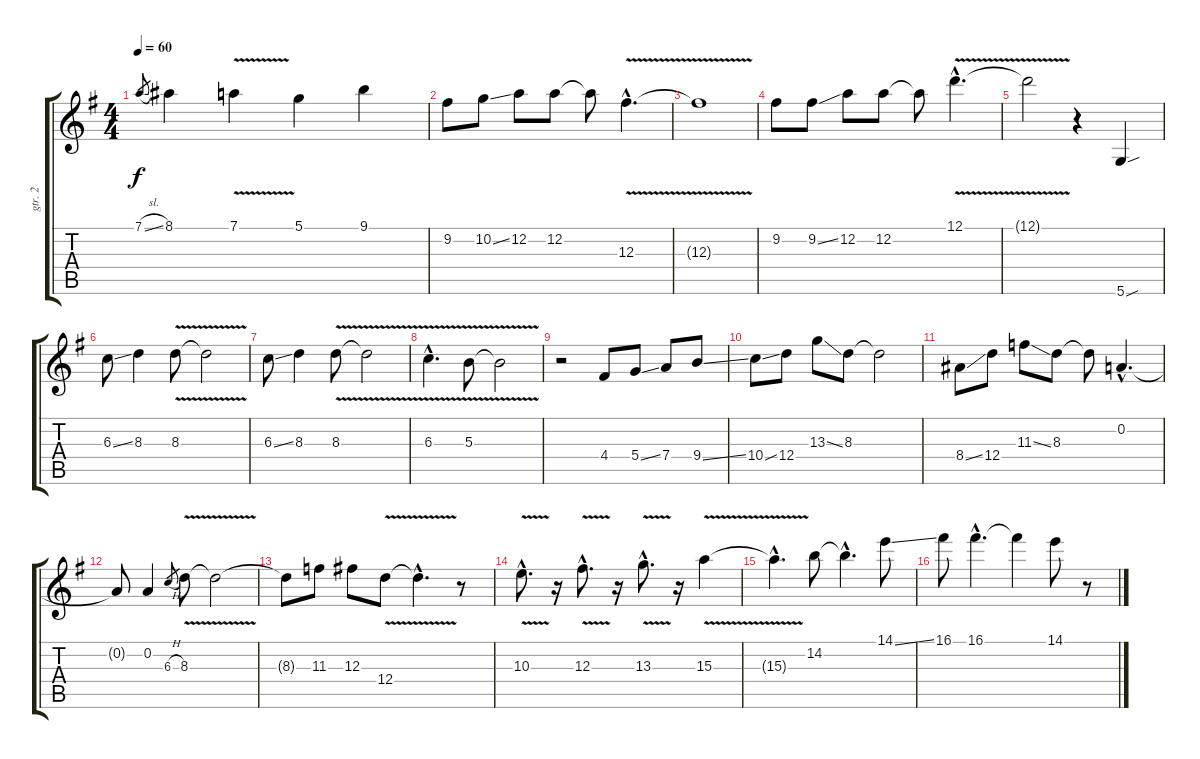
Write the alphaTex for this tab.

\track ("gtr. 2" "gtr. 2") {instrument acousticguitarnylon}
\staff {score tabs}
\tuning (D4 A3 Gb3 D3 A2 D2) {hide}
\ts (4 4)
\tempo 60
\clef g2
\ks g
7.1{sl}.8{gr dy f} 8.1.4 7.1{v}.4 5.1.4 9.1.4 |
9.2.8 10.2{ss}.8 12.2.8 12.2.8 12.2{t}.8 12.3{v hac}.4{d} |
12.3{t}.1 |
9.2.8 9.2{ss}.8 12.2.8 12.2.8 12.2{t}.8 12.1{v hac}.4{d} |
12.1{t}.2 r.4 5.6{sou}.4 |
6.3{ss}.8 8.3.4 8.3{v}.8 8.3{t}.2 |
6.3{ss}.8 8.3.4 8.3{v}.8 8.3{t}.2 |
6.3{v hac}.4{d} 5.3{v}.8 5.3{t}.2 |
r.2 4.4.8 5.4{ss}.8 7.4.8 9.4{ss}.8 |
10.4{ss}.8 12.4.8 13.3{ss}.8 8.3.8 8.3{t}.2 |
8.4{ss}.8 12.4.8 11.3{ss}.8 8.3.8 8.3{t}.8 0.2{hac}.4{d} |
0.2{t}.8 0.2.4 6.3{h}.8{gr} 8.3{v}.8 8.3{t}.2 |
8.3{t}.8 11.3.8 12.3.8 12.4{v}.8 12.4{hac t}.4{d} r.8 |
10.3{v hac}.8{d} r.16 12.3{v hac}.8{d} r.16 13.3{v hac}.8{d} r.16 15.3{v}.4 |
15.3{hac t}.4{d} 14.2.8 14.2{hac t}.4{d} 14.1{ss}.8 |
16.1.8 16.1{hac}.4{d} 16.1{t}.4 14.1.8 r.8
